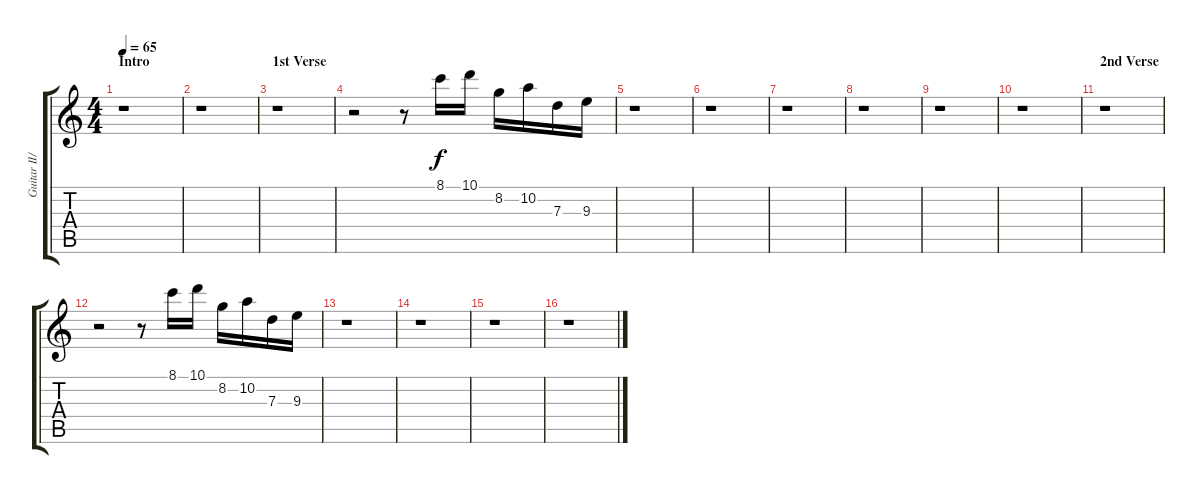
\track ("Guitar II/Vocal II" "Guitar II/") {instrument acousticguitarsteel}
\staff {score tabs}
\tuning (E4 B3 G3 D3 A2 E2) {hide}
\ts (4 4)
\section ("" "Intro")
\tempo 65
\clef g2
\ks c
r.1{dy f instrument acousticguitarsteel} |
r.1 |
\section ("" "1st Verse")
r.1 |
r.2 r.8 8.1.16 10.1.16 8.2.16 10.2.16 7.3.16 9.3.16 |
r.1 |
r.1 |
r.1 |
r.1 |
r.1 |
r.1 |
\section ("" "2nd Verse")
r.1 |
r.2 r.8 8.1.16 10.1.16 8.2.16 10.2.16 7.3.16 9.3.16 |
r.1 |
r.1 |
r.1 |
r.1
